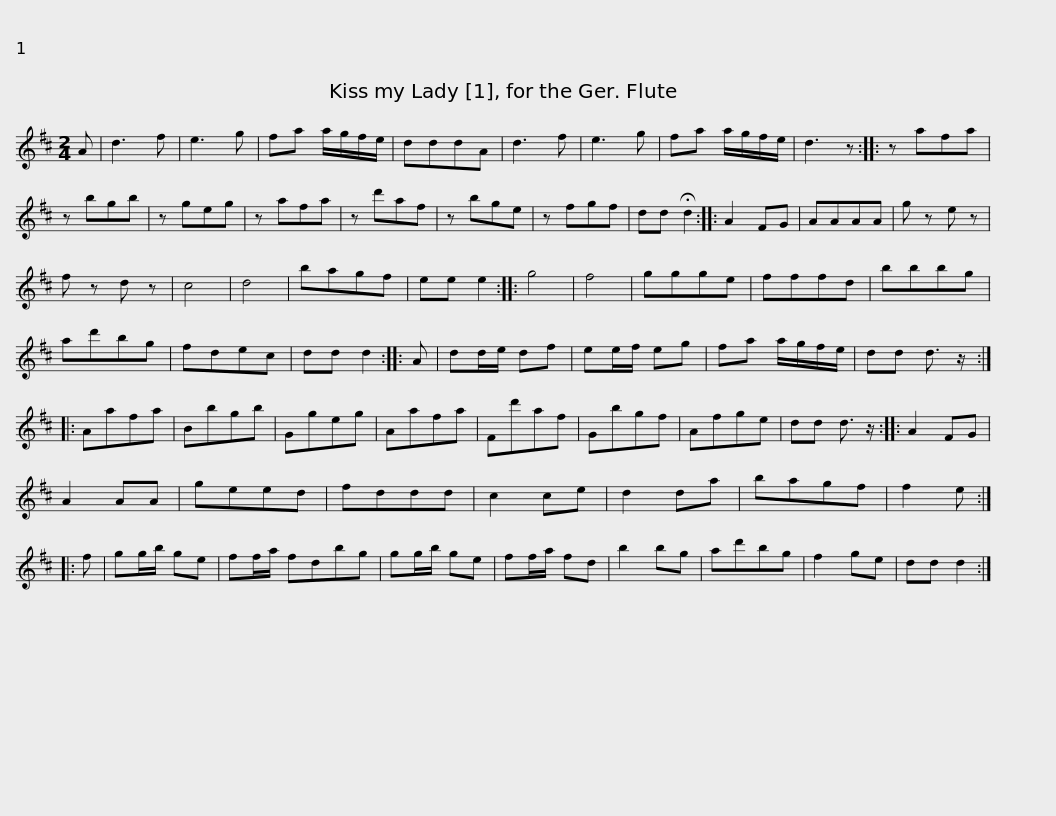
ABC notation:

X:1
L:1/8
M:2/4
I:linebreak $
K:D
V:1 treble
V:1
 A | d3 f | e3 g | fa a/g/f/e/ | dddA | %5
 d3 f | e3 g | fa a/g/f/e/ | d3 z :: z afa | %10
 z bgb |$ z geg | z afa | z d'af | z bge | %15
 z fgf | dd !fermata!d2 :: A2 FG | AAAA | g z e z | %20
 f z d z | c4 |$ d4 | bagf | ee e2 :: %25
 g4 | f4 | ggge | fffd | bbbg | %30
 ad'bg | fdec | dd d2 :: A |$ dd/e/ df | %35
 ee/f/ eg | fa a/g/f/e/ | dd d3/2 z/ :: Aafa | Bbgb | %40
 Ggeg | Aafa | Fd'af |$ Gbgf | Afge | %45
 dd d3/2 z/ :: A2 FG | A2 AA | geed | fddd | %50
 c2 ce | d2 da | bagf | f2 e :: f |$ %55
 gg/b/ ge | ff/a/ fdbg | gg/b/ ge | ff/a/ fd | b2 bg | %60
 ad'bg | f2 ge | dd d2 :| %63
